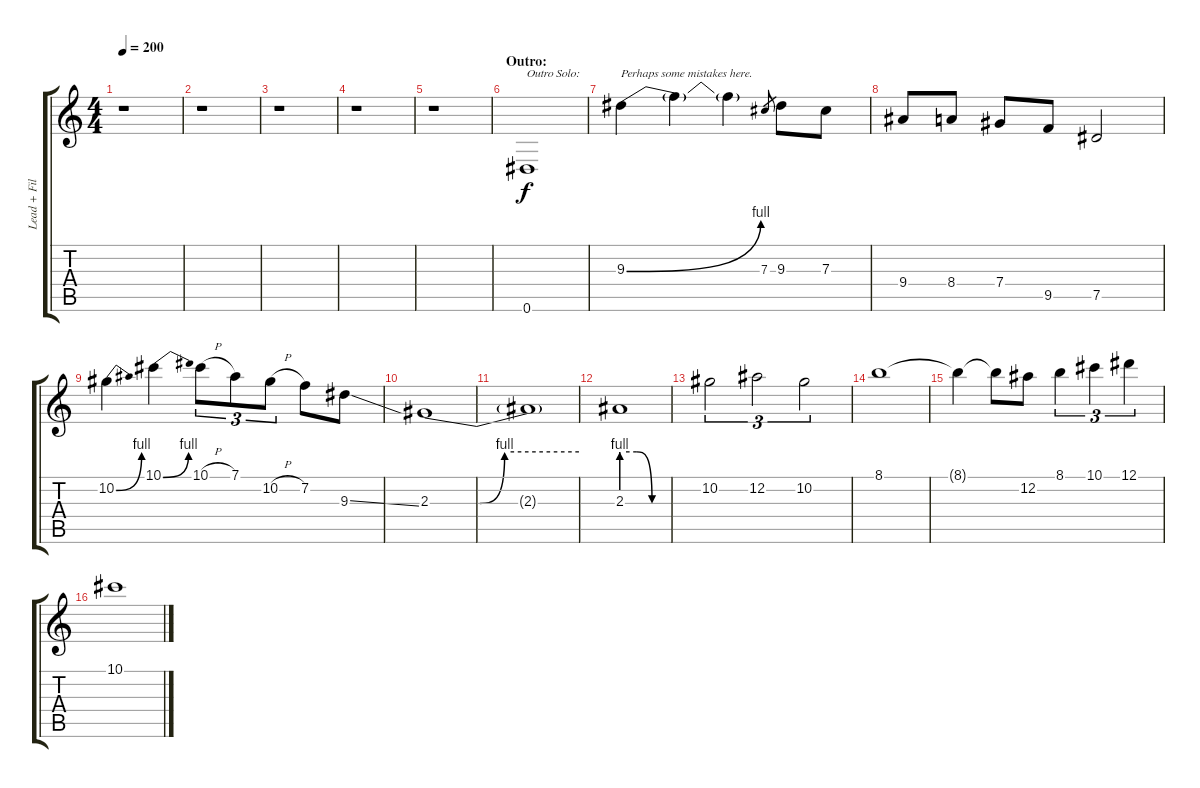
\track ("Lead + Fills" "Lead + Fil") {instrument distortionguitar}
\staff {score tabs}
\tuning (Eb4 Bb3 Gb3 Db3 Ab2 Eb2) {hide}
\ts (4 4)
\tempo 200
\clef g2
\ks c
r.1{dy f} |
r.1 |
r.1 |
r.1 |
r.1 |
\section ("" "Outro:")
0.6.1{txt "Outro Solo:"} |
9.3{be (bend 0 0 60 4)}.4{txt "Perhaps some mistakes here."} 9.3{t}.4 9.3{t}.4 7.3.8{gr} 9.3.8 7.3.8 |
9.4.8 8.4.8 7.4.8 9.5.8 7.5.2 |
10.2{be (bend 0 0 60 4)}.4 10.1{be (bend 0 0 60 4)}.4 10.1{h}.8{tu (3 2)} 7.1.8{tu (3 2)} 10.2{h}.8{tu (3 2)} 7.2.8 9.3{ss}.8 |
2.3{be (custom 0 0 20 0 30 4 60 4)}.1 |
2.3{t}.1 |
2.3{be (custom 0 4 20 4 40 0 60 0)}.1 |
10.2.2{tu (3 2)} 12.2.2{tu (3 2)} 10.2.2{tu (3 2)} |
8.1.1 |
8.1{t}.4 8.1{t}.8 12.2.8 8.1.4{tu (3 2)} 10.1.4{tu (3 2)} 12.1.4{tu (3 2)} |
10.1.1
